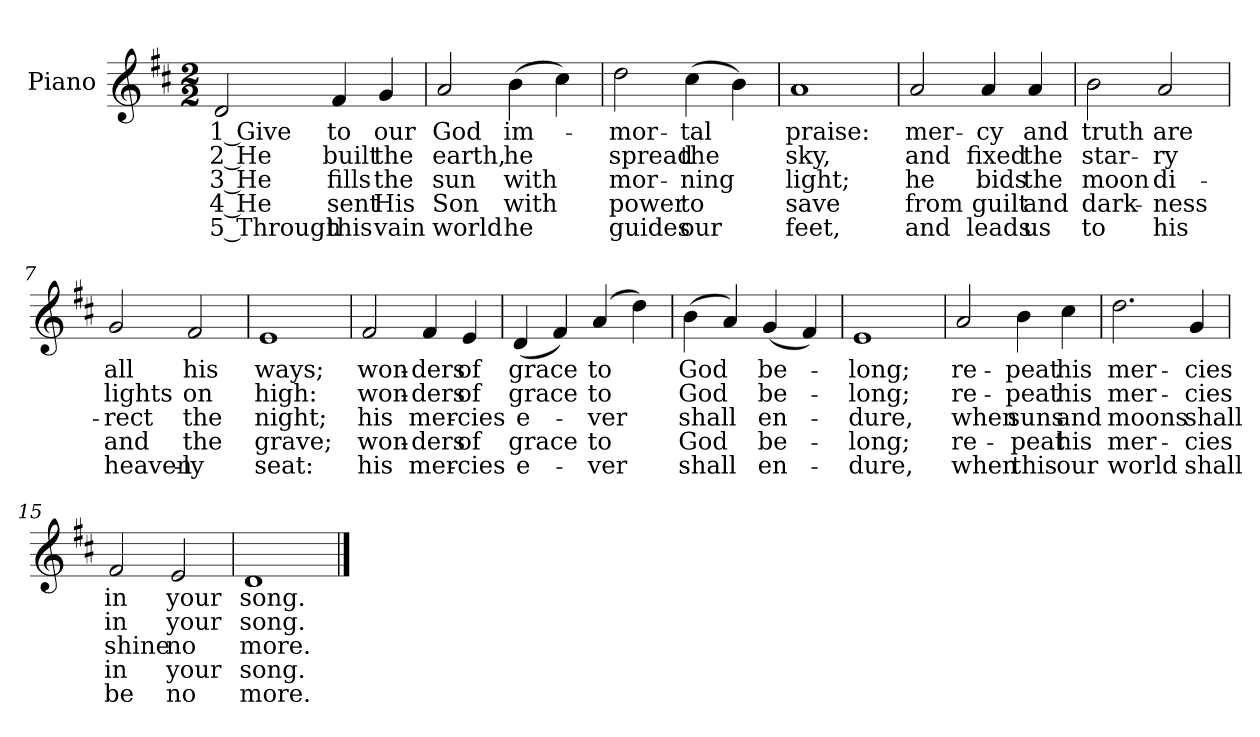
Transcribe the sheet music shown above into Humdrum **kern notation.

**kern	**text	**text	**text	**text	**text
*part1	*part1	*part1	*part1	*part1	*part1
*staff1	*staff1	*staff1	*staff1	*staff1	*staff1
*I"Piano	*	*	*	*	*
*I'Pno.	*	*	*	*	*
!!LO:PB:g=z
*clefG2	*	*	*	*	*
*k[f#c#]	*	*	*	*	*
*D:	*	*	*	*	*
*M2/2	*	*	*	*	*
=1	=1	=1	=1	=1	=1
!	!LO:LY:b:color=#000000	!LO:LY:b:color=#000000	!LO:LY:b:color=#000000	!LO:LY:b:color=#000000	!LO:LY:b:color=#000000
2di/	1 Give	2 He	3 He	4 He	5 Through
!	!LO:LY:b:color=#000000	!LO:LY:b:color=#000000	!LO:LY:b:color=#000000	!LO:LY:b:color=#000000	!LO:LY:b:color=#000000
4f#i/	to	built	fills	sent	this
!	!LO:LY:b:color=#000000	!LO:LY:b:color=#000000	!LO:LY:b:color=#000000	!LO:LY:b:color=#000000	!LO:LY:b:color=#000000
4gi/	our	the	the	His	vain
=2	=2	=2	=2	=2	=2
!	!LO:LY:b:color=#000000	!LO:LY:b:color=#000000	!LO:LY:b:color=#000000	!LO:LY:b:color=#000000	!LO:LY:b:color=#000000
2ai/	God	earth,	sun	Son	world
!	!LO:LY:b:color=#000000	!LO:LY:b:color=#000000	!LO:LY:b:color=#000000	!LO:LY:b:color=#000000	!LO:LY:b:color=#000000
(4bi\	im-	he	with	with	he
4cc#i\)	.	.	.	.	.
=3	=3	=3	=3	=3	=3
!	!LO:LY:b:color=#000000	!LO:LY:b:color=#000000	!LO:LY:b:color=#000000	!LO:LY:b:color=#000000	!LO:LY:b:color=#000000
2ddi\	-mor-	spread	mor-	-power	guides
!	!LO:LY:b:color=#000000	!LO:LY:b:color=#000000	!LO:LY:b:color=#000000	!LO:LY:b:color=#000000	!LO:LY:b:color=#000000
(4cc#i\	-tal	the	ning	to	our
4bi\)	.	.	.	.	.
=4	=4	=4	=4	=4	=4
!	!LO:LY:b:color=#000000	!LO:LY:b:color=#000000	!LO:LY:b:color=#000000	!LO:LY:b:color=#000000	!LO:LY:b:color=#000000
1ai	praise:	sky,	light;	save	feet,
!!LO:LB:g=z
=5	=5	=5	=5	=5	=5
!	!LO:LY:b:color=#000000	!LO:LY:b:color=#000000	!LO:LY:b:color=#000000	!LO:LY:b:color=#000000	!LO:LY:b:color=#000000
2ai/	mer-	and	he	from	and
!	!LO:LY:b:color=#000000	!LO:LY:b:color=#000000	!LO:LY:b:color=#000000	!LO:LY:b:color=#000000	!LO:LY:b:color=#000000
4ai/	-cy	fixed	bids	guilt	leads
!	!LO:LY:b:color=#000000	!LO:LY:b:color=#000000	!LO:LY:b:color=#000000	!LO:LY:b:color=#000000	!LO:LY:b:color=#000000
4ai/	and	the	the	and	us
=6	=6	=6	=6	=6	=6
!	!LO:LY:b:color=#000000	!LO:LY:b:color=#000000	!LO:LY:b:color=#000000	!LO:LY:b:color=#000000	!LO:LY:b:color=#000000
2bi\	truth	star-	moon	dark-	-to
!	!LO:LY:b:color=#000000	!LO:LY:b:color=#000000	!LO:LY:b:color=#000000	!LO:LY:b:color=#000000	!LO:LY:b:color=#000000
2ai/	are	-ry	di-	-ness	his
=7	=7	=7	=7	=7	=7
!	!LO:LY:b:color=#000000	!LO:LY:b:color=#000000	!LO:LY:b:color=#000000	!LO:LY:b:color=#000000	!LO:LY:b:color=#000000
2gi/	all	lights	rect	and	heaven-
!	!LO:LY:b:color=#000000	!LO:LY:b:color=#000000	!LO:LY:b:color=#000000	!LO:LY:b:color=#000000	!LO:LY:b:color=#000000
2f#i/	his	on	-the	the	ly
=8	=8	=8	=8	=8	=8
!	!LO:LY:b:color=#000000	!LO:LY:b:color=#000000	!LO:LY:b:color=#000000	!LO:LY:b:color=#000000	!LO:LY:b:color=#000000
1ei	ways;	high:	night;	grave;	seat:
=9	=9	=9	=9	=9	=9
!	!LO:LY:b:color=#000000	!LO:LY:b:color=#000000	!LO:LY:b:color=#000000	!LO:LY:b:color=#000000	!LO:LY:b:color=#000000
2f#i/	won-	won-	his	won-	-his
!	!LO:LY:b:color=#000000	!LO:LY:b:color=#000000	!LO:LY:b:color=#000000	!LO:LY:b:color=#000000	!LO:LY:b:color=#000000
4f#i/	-ders	-ders	mer-	-ders	mer-
!	!LO:LY:b:color=#000000	!LO:LY:b:color=#000000	!LO:LY:b:color=#000000	!LO:LY:b:color=#000000	!LO:LY:b:color=#000000
4ei/	of	of	-cies	of	cies
!!LO:LB:g=z
=10	=10	=10	=10	=10	=10
!	!LO:LY:b:color=#000000	!LO:LY:b:color=#000000	!LO:LY:b:color=#000000	!LO:LY:b:color=#000000	!LO:LY:b:color=#000000
(4di/	grace	grace	e-	-grace	e-
4f#i/)	.	.	.	.	.
!	!LO:LY:b:color=#000000	!LO:LY:b:color=#000000	!LO:LY:b:color=#000000	!LO:LY:b:color=#000000	!LO:LY:b:color=#000000
(4ai/	to	to	-ver	to	ver
4ddi\)	.	.	.	.	.
=11	=11	=11	=11	=11	=11
!	!LO:LY:b:color=#000000	!LO:LY:b:color=#000000	!LO:LY:b:color=#000000	!LO:LY:b:color=#000000	!LO:LY:b:color=#000000
(4bi\	God	God	shall	God	shall
4ai/)	.	.	.	.	.
!	!LO:LY:b:color=#000000	!LO:LY:b:color=#000000	!LO:LY:b:color=#000000	!LO:LY:b:color=#000000	!LO:LY:b:color=#000000
(4gi/	be-	be-	en-	-be-	-en-
4f#i/)	.	.	.	.	.
=12	=12	=12	=12	=12	=12
!	!LO:LY:b:color=#000000	!LO:LY:b:color=#000000	!LO:LY:b:color=#000000	!LO:LY:b:color=#000000	!LO:LY:b:color=#000000
1ei	-long;	-long;	-dure,	long;	dure,
!!LO:LB:g=z
=13	=13	=13	=13	=13	=13
!	!LO:LY:b:color=#000000	!LO:LY:b:color=#000000	!LO:LY:b:color=#000000	!LO:LY:b:color=#000000	!LO:LY:b:color=#000000
2ai/	re-	re-	when	re-	-when
!	!LO:LY:b:color=#000000	!LO:LY:b:color=#000000	!LO:LY:b:color=#000000	!LO:LY:b:color=#000000	!LO:LY:b:color=#000000
4bi\	-peat	-peat	suns	peat	this
!	!LO:LY:b:color=#000000	!LO:LY:b:color=#000000	!LO:LY:b:color=#000000	!LO:LY:b:color=#000000	!LO:LY:b:color=#000000
4cc#i\	his	his	and	his	our
=14	=14	=14	=14	=14	=14
!	!LO:LY:b:color=#000000	!LO:LY:b:color=#000000	!LO:LY:b:color=#000000	!LO:LY:b:color=#000000	!LO:LY:b:color=#000000
2.ddi\	mer-	mer-	moons	mer-	-world
!	!LO:LY:b:color=#000000	!LO:LY:b:color=#000000	!LO:LY:b:color=#000000	!LO:LY:b:color=#000000	!LO:LY:b:color=#000000
4gi/	-cies	-cies	shall	cies	shall
=15	=15	=15	=15	=15	=15
!	!LO:LY:b:color=#000000	!LO:LY:b:color=#000000	!LO:LY:b:color=#000000	!LO:LY:b:color=#000000	!LO:LY:b:color=#000000
2f#i/	in	in	shine	in	be
!	!LO:LY:b:color=#000000	!LO:LY:b:color=#000000	!LO:LY:b:color=#000000	!LO:LY:b:color=#000000	!LO:LY:b:color=#000000
2ei/	your	your	no	your	no
=16	=16	=16	=16	=16	=16
!	!LO:LY:b:color=#000000	!LO:LY:b:color=#000000	!LO:LY:b:color=#000000	!LO:LY:b:color=#000000	!LO:LY:b:color=#000000
1di	song.	song.	more.	song.	more.
==	==	==	==	==	==
*-	*-	*-	*-	*-	*-
